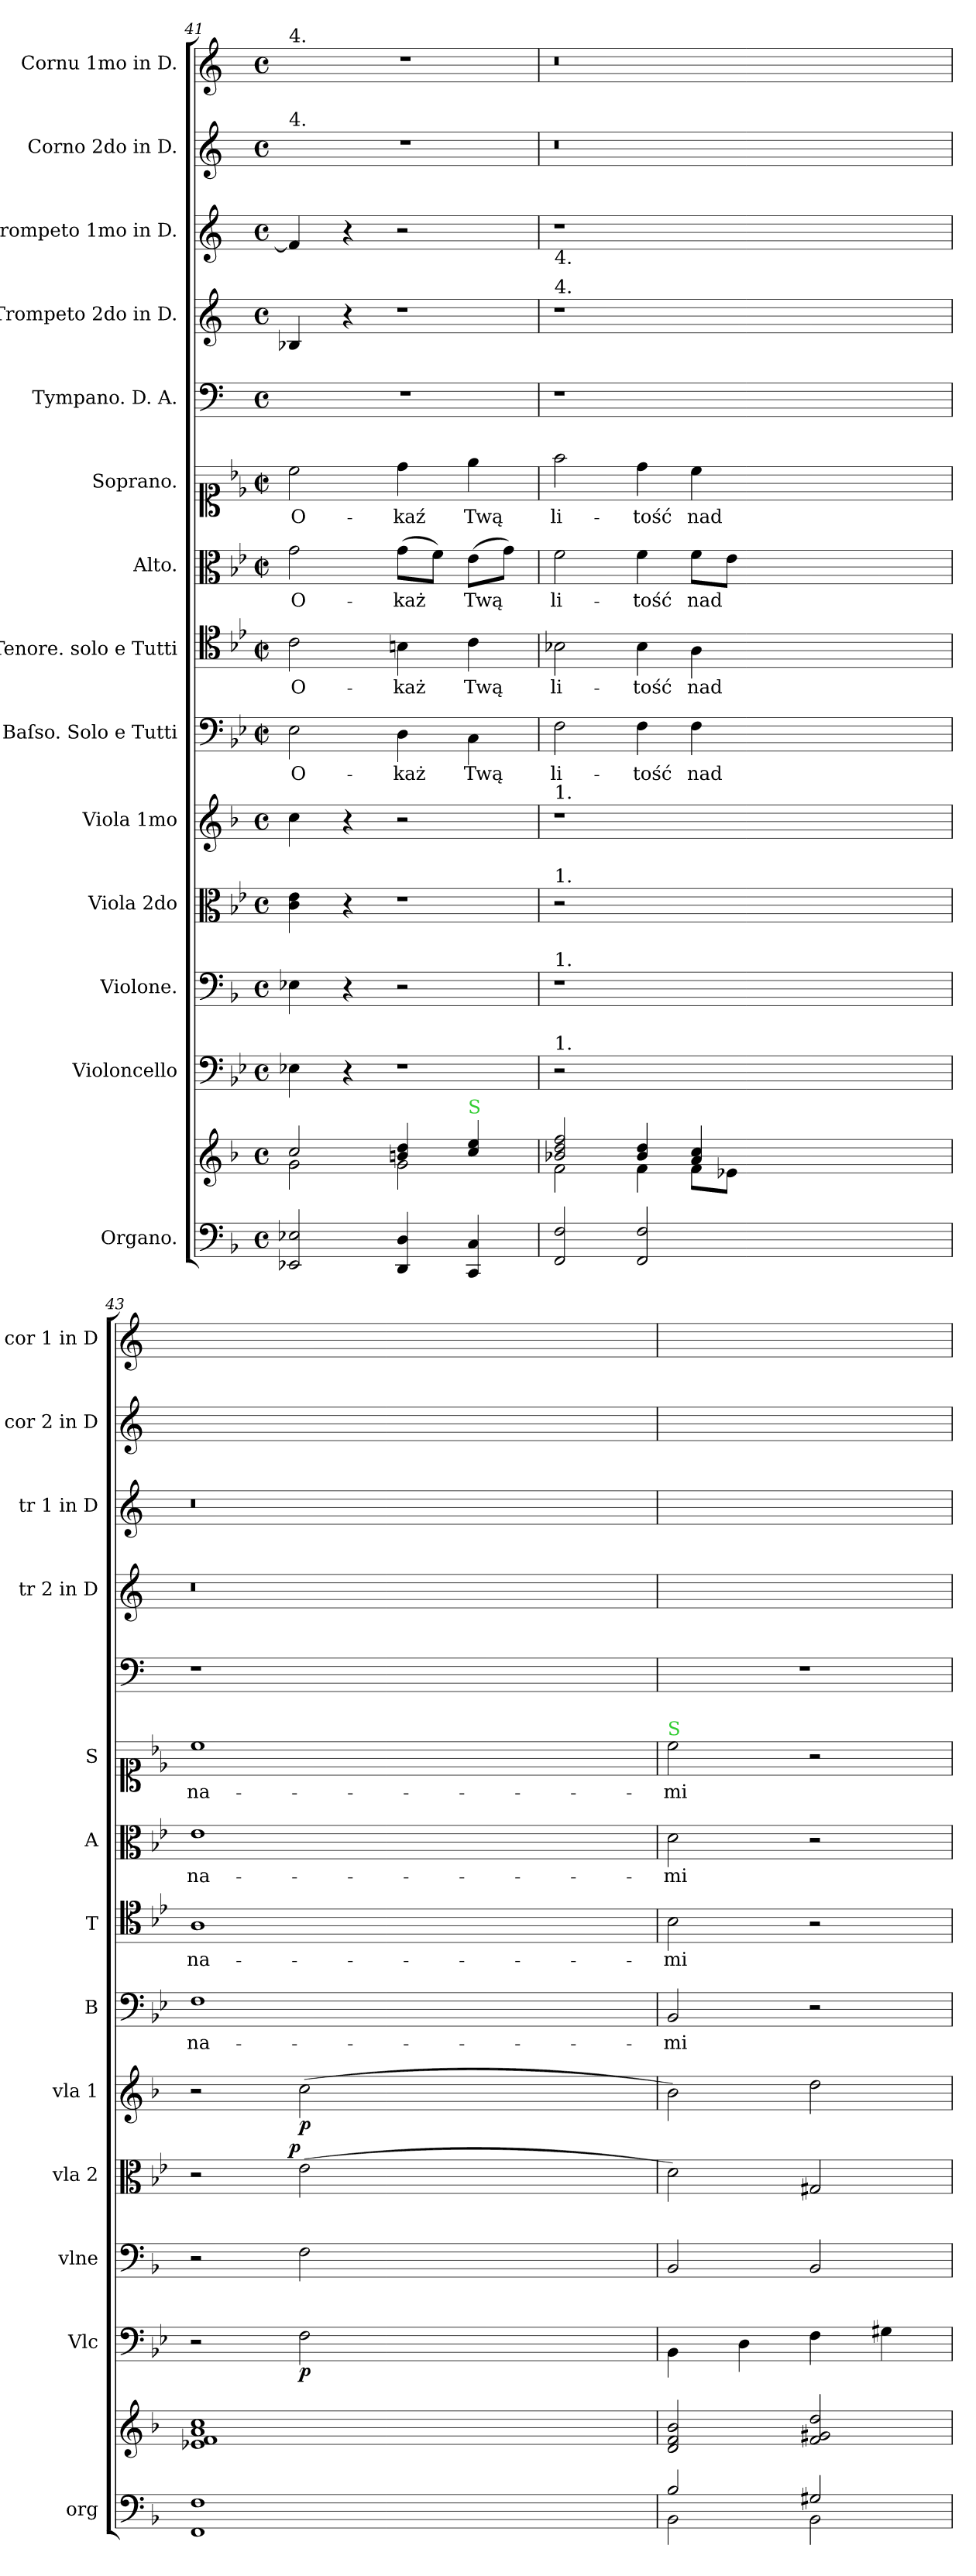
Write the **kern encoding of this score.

**kern	**kern	**kern	**dynam	**kern	**kern	**dynam	**kern	**dynam	**kern	**text	**kern	**text	**kern	**text	**kern	**text	**kern	**kern	**kern	**kern	**kern
*part14	*part14	*part13	*part13	*part12	*part11	*part11	*part10	*part10	*part9	*part9	*part8	*part8	*part7	*part7	*part6	*part6	*part5	*part4	*part3	*part2	*part1
*staff15	*staff14	*staff13	*staff13	*staff12	*staff11	*staff11	*staff10	*staff10	*staff9	*staff9	*staff8	*staff8	*staff7	*staff7	*staff6	*staff6	*staff5	*staff4	*staff3	*staff2	*staff1
*I"Organo.	*	*I"Violoncello	*	*I"Violone.	*I"Viola 2do	*	*I"Viola 1mo	*	*I"Baſso. Solo e Tutti	*	*I"Tenore. solo e Tutti	*	*I"Alto.	*	*I"Soprano.	*	*I"Tympano. D. A.	*I"Trompeto 2do in D.	*I"Trompeto 1mo in D.	*I"Corno 2do in D.	*I"Cornu 1mo in D.
*I'org	*	*I'Vlc	*	*I'vlne	*I'vla 2	*	*I'vla 1	*	*I'B	*	*I'T	*	*I'A	*	*I'S	*	*	*I'tr 2 in D	*I'tr 1 in D	*I'cor 2 in D	*I'cor 1 in D
*clefF4	*clefG2	*clefF4	*	*clefF4	*clefC3	*	*clefG2	*	*clefF4	*	*clefC4	*	*clefC3	*	*clefC1	*	*clefF4	*clefG2	*clefG2	*clefG2	*clefG2
*	*	*	*	*	*	*	*	*	*	*	*	*	*	*	*	*	*	*ITrd-1c-2	*ITrd-1c-2	*ITrd6c10	*ITrd6c10
*k[b-]	*k[b-]	*k[b-e-]	*	*k[b-]	*k[b-e-]	*	*k[b-]	*	*k[b-e-]	*	*k[b-e-]	*	*k[b-e-]	*	*k[b-e-]	*	*k[]	*k[f#c#]	*k[f#c#]	*k[f#c#]	*k[f#c#]
*M4/4	*M4/4	*M4/4	*	*M4/4	*M4/4	*	*M4/4	*	*M4/4	*	*M4/4	*	*M4/4	*	*M4/4	*	*M4/4	*M4/4	*M4/4	*M4/4	*M4/4
*met(c)	*met(c)	*met(c)	*	*met(c)	*met(c)	*	*met(c)	*	*met(c|)	*	*met(c|)	*	*met(c|)	*	*met(c|)	*	*met(c)	*met(c)	*met(c)	*met(c)	*met(c)
=41	=41	=41	=41	=41	=41	=41	=41	=41	=41	=41	=41	=41	=41	=41	=41	=41	=41	=41	=41	=41	=41
*	*^	*	*	*	*	*	*	*	*	*	*	*	*	*	*	*	*	*	*	*	*
!	!	!	!	!	!	!	!	!	!	!	!	!	!	!	!	!	!	!	!	!	!	!LO:TX:a:t=4.
!	!	!	!	!	!	!	!	!	!	!	!	!	!	!	!	!	!	!	!	!	!LO:TX:a:t=4.	!
2EE-X/ 2E-X/	2cc/	2g\	4E-X\	.	4E-X\	4c\ 4e-\	.	4cc\	.	2E-\	O-	2c\	O-	2g\	O-	2cc\	O-	1r	4cn/	4g/]	1r	1r
.	.	.	4r	.	4r	4r	.	4r	.	.	.	.	.	.	.	.	.	.	4r	4r	.	.
!	!	!	!LO:N:vis=1	!	!	!LO:N:vis=1	!	!	!	!	!	!	!	!	!	!	!	!	!LO:N:vis=1	!	!	!
4DD/ 4D/	4bn/ 4dd/	2g\	2r	.	2r	2r	.	2r	.	4D\	-każ	4Bn\	-każ	(8g\L	-każ	4dd\	-kaź	.	2r	2r	.	.
.	.	.	.	.	.	.	.	.	.	.	.	.	.	8f\J)	.	.	.	.	.	.	.	.
!	!LO:TX:a:color=limegreen:t=S	!	!	!	!	!	!	!	!	!	!	!	!	!	!	!	!	!	!	!	!	!
4CC/ 4C/	4cc/ 4ee/	.	.	.	.	.	.	.	.	4C\	Twą	4c\	Twą	(8e-\L	Twą	4ee-\	Twą	.	.	.	.	.
.	.	.	.	.	.	.	.	.	.	.	.	.	.	8g\J)	.	.	.	.	.	.	.	.
=42	=42	=42	=42	=42	=42	=42	=42	=42	=42	=42	=42	=42	=42	=42	=42	=42	=42	=42	=42	=42	=42	=42
!	!	!	!	!	!	!	!	!	!	!	!	!	!	!	!	!	!	!	!	!LO:TX:b:t=4.	!	!
!	!	!	!	!	!	!	!	!	!	!	!	!	!	!	!	!	!	!	!LO:TX:a:t=4.	!	!	!
!	!	!	!	!	!	!	!	!LO:TX:a:t=1.	!	!	!	!	!	!	!	!	!	!	!	!	!	!
!	!	!	!	!	!	!LO:TX:a:t=1.	!	!	!	!	!	!	!	!	!	!	!	!	!	!	!	!
!	!	!	!	!	!LO:TX:a:t=1.	!	!	!	!	!	!	!	!	!	!	!	!	!	!	!	!	!
!	!	!	!LO:TX:a:t=1.	!	!	!	!	!	!	!	!	!	!	!	!	!	!	!	!	!	!	!
!	!	!	!LO:N:vis=2	!	!	!LO:N:vis=2	!	!	!	!	!	!	!	!	!	!	!	!	!	!	!	!
2FF/ 2F/	2b-X/ 2dd/ 2ff/	2f\	1r	.	1r	1r	.	1r	.	2F\	li-	2B-X\	li-	2f\	li-	2ff\	li-	1r	1r	1r	0.r	0.r
2FF/ 2F/	4b-/ 4dd/	4f\	.	.	.	.	.	.	.	4F\	-tość	4B-\	-tość	4f\	-tość	4dd\	-tość	.	.	.	.	.
.	4a/ 4cc/	8f\L	.	.	.	.	.	.	.	4F\	nad	4A\	nad	8f\L	nad	4cc\	nad	.	.	.	.	.
.	.	8e-X\J	.	.	.	.	.	.	.	.	.	.	.	8e-\J	.	.	.	.	.	.	.	.
0ryy	0ryy	0ryy	0ryy	.	0ryy	0ryy	.	0ryy	.	0ryy	.	0ryy	.	0ryy	.	0ryy	.	0ryy	0ryy	0ryy	.	.
*	*v	*v	*	*	*	*	*	*	*	*	*	*	*	*	*	*	*	*	*	*	*	*
=43	=43	=43	=43	=43	=43	=43	=43	=43	=43	=43	=43	=43	=43	=43	=43	=43	=43	=43	=43	=43	=43
1FF 1F	1e-X 1f 1a 1cc	2r	.	2r	2r	.	2r	.	1F	na-	1A	na-	1e-	na-	1cc	na-	1r	0.r	0.r	0.ryy	0.ryy
!	!	!	!	!	!	!LO:DY:a:rj	!	!	!	!	!	!	!	!	!	!	!	!	!	!	!
.	.	2F\	p	2F\	(2e-\	p	(2cc\	p	.	.	.	.	.	.	.	.	.	.	.	.	.
0ryy	0ryy	0ryy	.	0ryy	0ryy	.	0ryy	.	0ryy	.	0ryy	.	0ryy	.	0ryy	.	0ryy	.	.	.	.
=44	=44	=44	=44	=44	=44	=44	=44	=44	=44	=44	=44	=44	=44	=44	=44	=44	=44	=44	=44	=44	=44
*^	*	*	*	*	*	*	*	*	*	*	*	*	*	*	*	*	*	*	*	*	*
!	!	!	!	!	!	!	!	!	!	!	!	!	!	!	!	!LO:TX:a:color=limegreen:t=S	!	!	!	!	!	!
2B-/	2BB-\	2d/ 2f/ 2b-/	4BB-\	.	2BB-/	2d\)	.	2b-\)	.	2BB-/	-mi	2B-\	-mi	2d\	-mi	2cc\	-mi	1r	1ryy	1ryy	1ryy	1ryy
.	.	.	4D\	.	.	.	.	.	.	.	.	.	.	.	.	.	.	.	.	.	.	.
2G#X/	2BB-\	2f/ 2g#X/ 2dd/	4F\	.	2BB-/	2G#X/	.	2dd\	.	2r	.	2r	.	2r	.	2r	.	.	.	.	.	.
.	.	.	4G#X\	.	.	.	.	.	.	.	.	.	.	.	.	.	.	.	.	.	.	.
*v	*v	*	*	*	*	*	*	*	*	*	*	*	*	*	*	*	*	*	*	*	*	*
=	=	=	=	=	=	=	=	=	=	=	=	=	=	=	=	=	=	=	=	=	=
*-	*-	*-	*-	*-	*-	*-	*-	*-	*-	*-	*-	*-	*-	*-	*-	*-	*-	*-	*-	*-	*-
